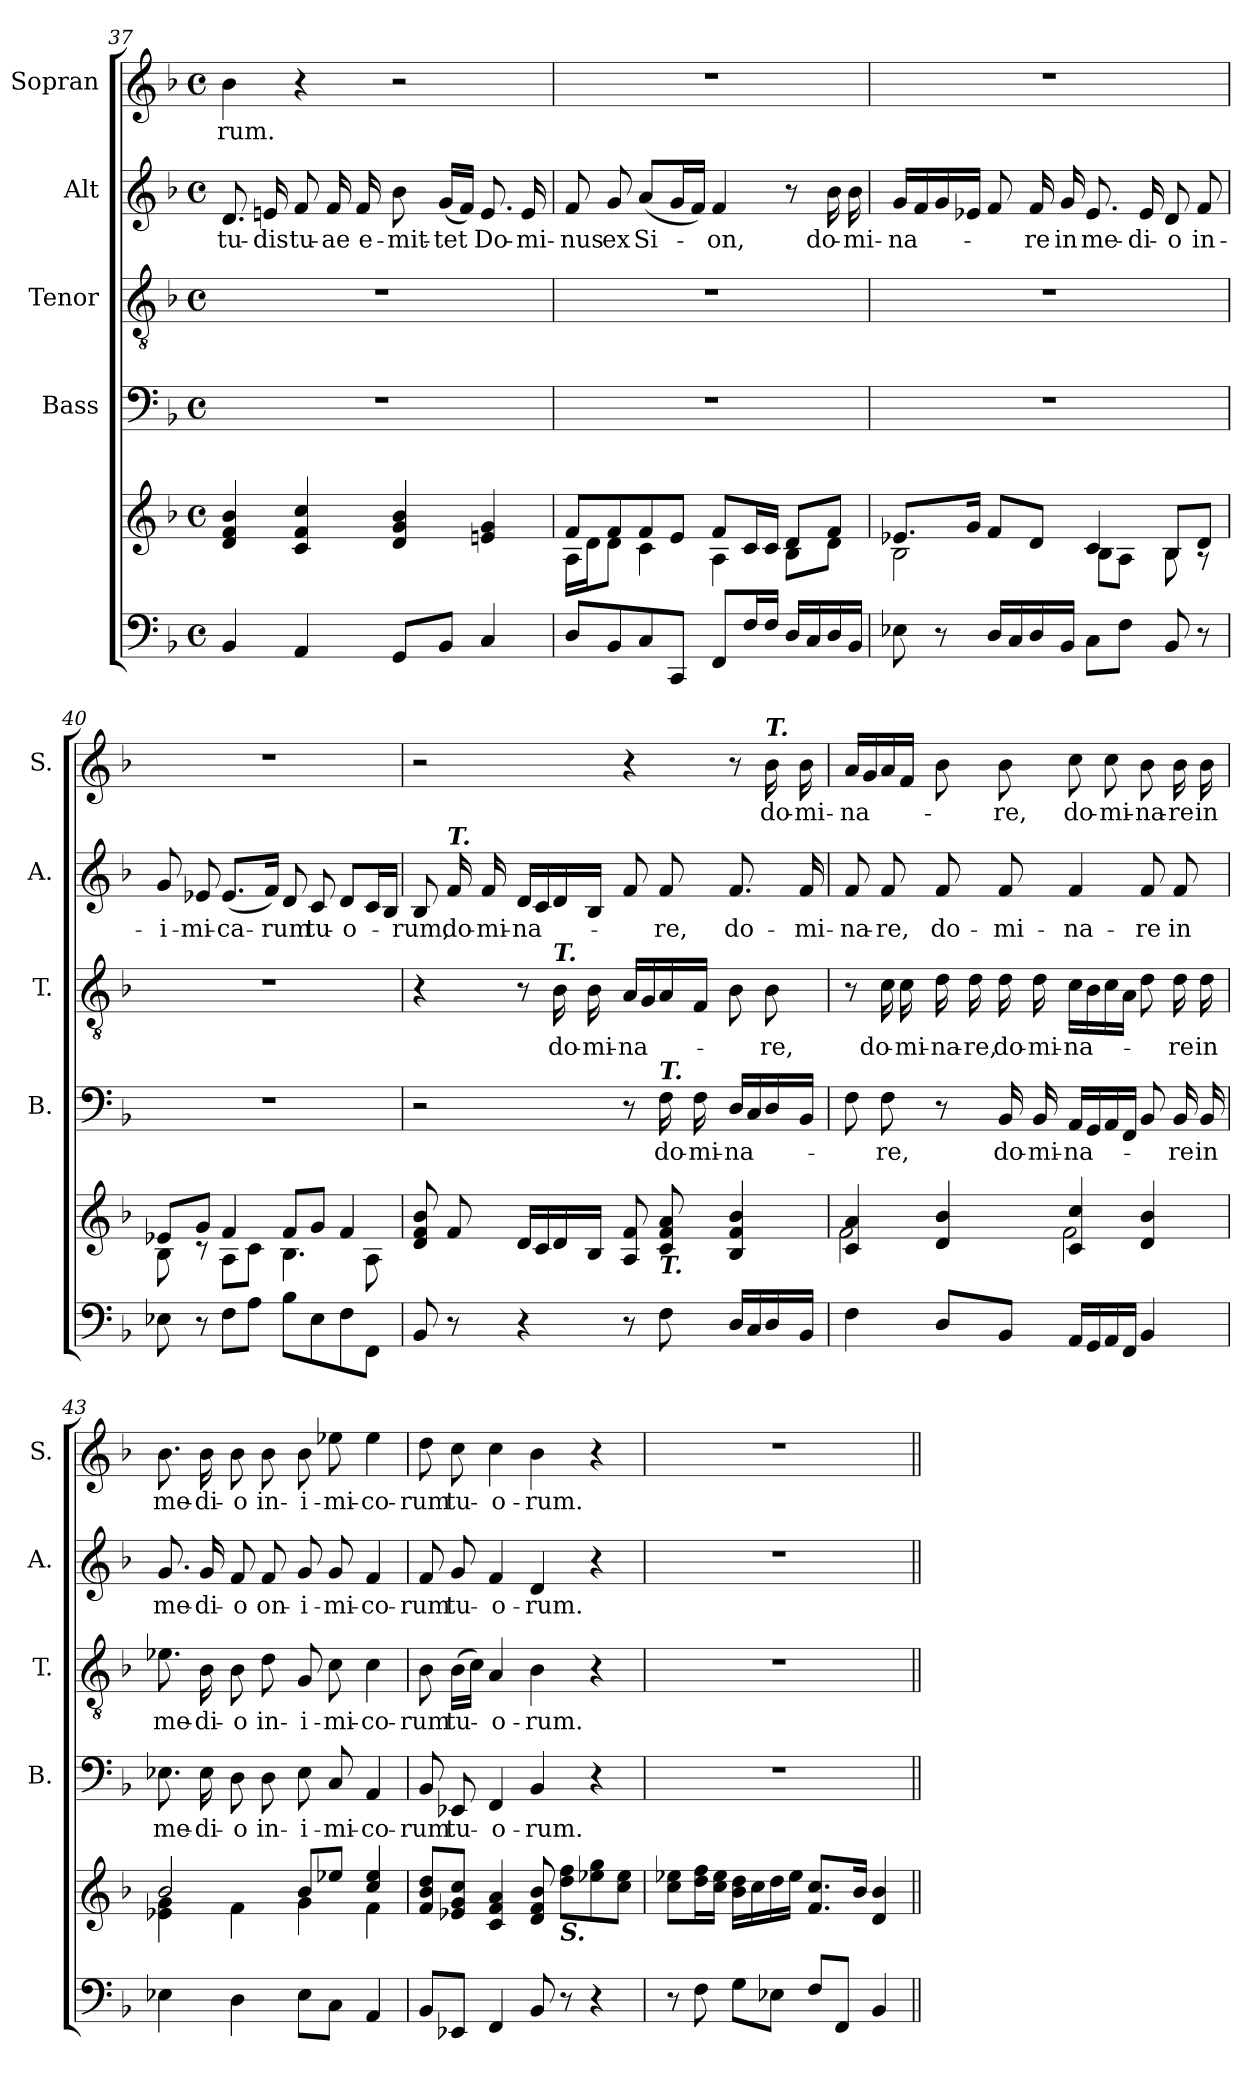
**kern	**kern	**kern	**text	**kern	**text	**kern	**text	**kern	**text
*part5	*part5	*part4	*part4	*part3	*part3	*part2	*part2	*part1	*part1
*staff6	*staff5	*staff4	*staff4	*staff3	*staff3	*staff2	*staff2	*staff1	*staff1
*	*	*I"Bass	*	*I"Tenor	*	*I"Alt	*	*I"Sopran	*
*	*	*I'B.	*	*I'T.	*	*I'A.	*	*I'S.	*
*clefF4	*clefG2	*clefF4	*	*clefGv2	*	*clefG2	*	*clefG2	*
*k[b-]	*k[b-]	*k[b-]	*	*k[b-]	*	*k[b-]	*	*k[b-]	*
*F:	*F:	*F:	*	*F:	*	*F:	*	*F:	*
*M4/4	*M4/4	*M4/4	*	*M4/4	*	*M4/4	*	*M4/4	*
*met(c)	*met(c)	*met(c)	*	*met(c)	*	*met(c)	*	*met(c)	*
=37	=37	=37	=37	=37	=37	=37	=37	=37	=37
!	!	!	!	!	!	!	!LO:LY:b	!	!LO:LY:b
4BB-/	4d/ 4f/ 4b-/	1r	.	1r	.	8.d/	-tu-	4b-\	-rum.
!	!	!	!	!	!	!	!LO:LY:b	!	!
.	.	.	.	.	.	16en/	-dis	.	.
!	!	!	!	!	!	!	!LO:LY:b	!	!
4AA/	4c/ 4f/ 4cc/	.	.	.	.	8f/	tu-	4r	.
!	!	!	!	!	!	!	!LO:LY:b	!	!
.	.	.	.	.	.	16f/	-ae	.	.
!	!	!	!	!	!	!	!LO:LY:b	!	!
.	.	.	.	.	.	16f/	e-	.	.
!	!	!	!	!	!	!	!LO:LY:b	!	!
8GG/L	4d/ 4g/ 4b-/	.	.	.	.	8b-\	-mit-	2r	.
!	!	!	!	!	!	!	!LO:LY:b	!	!
8BB-/J	.	.	.	.	.	(<16g/LL	-tet	.	.
.	.	.	.	.	.	16f/JJ)	.	.	.
!	!	!	!	!	!	!	!LO:LY:b	!	!
4C/	4en/ 4g/	.	.	.	.	8.e/	Do-	.	.
!	!	!	!	!	!	!	!LO:LY:b	!	!
.	.	.	.	.	.	16e/	-mi-	.	.
=38	=38	=38	=38	=38	=38	=38	=38	=38	=38
*	*^	*	*	*	*	*	*	*	*
!	!	!	!	!	!	!	!	!LO:LY:b	!	!
8D/L	8f/L	16A\LL	1r	.	1r	.	8f/	-nus	1r	.
.	.	16d\J	.	.	.	.	.	.	.	.
!	!	!	!	!	!	!	!	!LO:LY:b	!	!
8BB-/	8f/	8d\J	.	.	.	.	8g/	ex	.	.
!	!	!	!	!	!	!	!	!LO:LY:b	!	!
8C/	8f/	4c\	.	.	.	.	(<8a/L	Si-	.	.
8CC/J	8e/J	.	.	.	.	.	16g/L	.	.	.
.	.	.	.	.	.	.	16f/JJ)	.	.	.
!	!	!	!	!	!	!	!	!LO:LY:b	!	!
8FF/L	8f/L	4A\	.	.	.	.	4f/	-on,	.	.
16F/L	16c/L	.	.	.	.	.	.	.	.	.
16F/JJ	16c/JJ	.	.	.	.	.	.	.	.	.
16D/LL	8d/L	8B-\L	.	.	.	.	8r	.	.	.
16C/	.	.	.	.	.	.	.	.	.	.
!	!	!	!	!	!	!	!	!LO:LY:b	!	!
16D/	8f/J	8d\J	.	.	.	.	16b-\	do-	.	.
!	!	!	!	!	!	!	!	!LO:LY:b	!	!
16BB-/JJ	.	.	.	.	.	.	16b-\	-mi-	.	.
!!LO:LB:g=z
=39	=39	=39	=39	=39	=39	=39	=39	=39	=39	=39
!	!	!	!	!	!	!	!	!LO:LY:b	!	!
8E-X\	8.e-X/L	2B-\	1r	.	1r	.	16g/LL	-na-	1r	.
.	.	.	.	.	.	.	16f/	.	.	.
8r	.	.	.	.	.	.	16g/	.	.	.
.	16g/Jk	.	.	.	.	.	16e-X/JJ	.	.	.
16D/LL	8f/L	.	.	.	.	.	8f/	.	.	.
16C/	.	.	.	.	.	.	.	.	.	.
!	!	!	!	!	!	!	!	!LO:LY:b	!	!
16D/	8d/J	.	.	.	.	.	16f/	-re	.	.
!	!	!	!	!	!	!	!	!LO:LY:b	!	!
16BB-/JJ	.	.	.	.	.	.	16g/	in	.	.
!	!	!	!	!	!	!	!	!LO:LY:b	!	!
8C\L	4c/	8B-\L	.	.	.	.	8.e-/	me-	.	.
8F\J	.	8A\J	.	.	.	.	.	.	.	.
!	!	!	!	!	!	!	!	!LO:LY:b	!	!
.	.	.	.	.	.	.	16e-/	-di-	.	.
!	!	!	!	!	!	!	!	!LO:LY:b	!	!
8BB-/	8B-/L	8B-\	.	.	.	.	8d/	-o	.	.
!	!	!	!	!	!	!	!	!LO:LY:b	!	!
8r	8d/J	8rG	.	.	.	.	8f/	in-	.	.
=40	=40	=40	=40	=40	=40	=40	=40	=40	=40	=40
!	!	!	!	!	!	!	!	!LO:LY:b	!	!
8E-X\	8e-X/L	8B-\	1r	.	1r	.	8g/	-i-	1r	.
!	!	!	!	!	!	!	!	!LO:LY:b	!	!
8r	8g/J	8rB	.	.	.	.	8e-X/	-mi-	.	.
!	!	!	!	!	!	!	!	!LO:LY:b	!	!
8F\L	4f/	8A\L	.	.	.	.	(<8.e-/L	-ca-	.	.
8A\J	.	8c\J	.	.	.	.	.	.	.	.
.	.	.	.	.	.	.	16f/Jk)	.	.	.
!	!	!	!	!	!	!	!	!LO:LY:b	!	!
8B-\L	8f/L	4.B-\	.	.	.	.	8d/	-rum	.	.
!	!	!	!	!	!	!	!	!LO:LY:b	!	!
8E-\	8g/J	.	.	.	.	.	8c/	tu-	.	.
!	!	!	!	!	!	!	!	!LO:LY:b	!	!
8F\	4f/	.	.	.	.	.	8d/L	-o-	.	.
8FF\J	.	8A\	.	.	.	.	16c/L	.	.	.
.	.	.	.	.	.	.	16B-/JJ	.	.	.
*	*v	*v	*	*	*	*	*	*	*	*
=41	=41	=41	=41	=41	=41	=41	=41	=41	=41
!	!	!	!	!	!	!	!LO:LY:b	!	!
8BB-/	8d/ 8f/ 8b-/	2r	.	4r	.	8B-/	-rum,	2r	.
!	!	!	!	!	!	!LO:TX:a:Bi:t=T.	!	!	!
!	!	!	!	!	!	!	!LO:LY:b	!	!
8r	8f/	.	.	.	.	16f/	do-	.	.
!	!	!	!	!	!	!	!LO:LY:b	!	!
.	.	.	.	.	.	16f/	-mi-	.	.
!	!	!	!	!	!	!	!LO:LY:b	!	!
4r	16d/LL	.	.	8r	.	16d/LL	-na-	.	.
.	16c/	.	.	.	.	16c/	.	.	.
!	!	!	!	!LO:TX:a:Bi:t=T.	!	!	!	!	!
!	!	!	!	!	!LO:LY:b	!	!	!	!
.	16d/	.	.	16B-\	do-	16d/	.	.	.
!	!	!	!	!	!LO:LY:b	!	!	!	!
.	16B-/JJ	.	.	16B-\	-mi-	16B-/JJ	.	.	.
!	!	!	!	!	!LO:LY:b	!	!	!	!
8r	8A/ 8f/	8r	.	16A/LL	-na-	8f/	.	4r	.
.	.	.	.	16G/	.	.	.	.	.
!	!	!LO:TX:a:Bi:t=T.	!	!	!	!	!	!	!
!	!LO:TX:b:Bi:t=T.	!	!	!	!	!	!	!	!
!	!	!	!LO:LY:b	!	!	!	!LO:LY:b	!	!
8F\	8c/ 8f/ 8a/	16F\	do-	16A/	.	8f/	-re,	.	.
!	!	!	!LO:LY:b	!	!	!	!	!	!
.	.	16F\	-mi-	16F/JJ	.	.	.	.	.
!	!	!	!LO:LY:b	!	!	!	!LO:LY:b	!	!
16D/LL	4B-/ 4f/ 4b-/	16D/LL	-na-	8B-\	.	8.f/	do-	8r	.
16C/	.	16C/	.	.	.	.	.	.	.
!	!	!	!	!	!	!	!	!LO:TX:a:Bi:t=T.	!
!	!	!	!	!	!LO:LY:b	!	!	!	!LO:LY:b
16D/	.	16D/	.	8B-\	-re,	.	.	16b-\	do-
!	!	!	!	!	!	!	!LO:LY:b	!	!LO:LY:b
16BB-/JJ	.	16BB-/JJ	.	.	.	16f/	-mi-	16b-\	-mi-
!!LO:PB:g=z
=42	=42	=42	=42	=42	=42	=42	=42	=42	=42
*	*^	*	*	*	*	*	*	*	*
!	!	!	!	!	!	!	!	!LO:LY:b	!	!LO:LY:b
4F\	4c/ 4a/	2f\	8F\	.	8r	.	8f/	-na-	16a/LL	-na-
.	.	.	.	.	.	.	.	.	16g/	.
!	!	!	!	!LO:LY:b	!	!LO:LY:b	!	!LO:LY:b	!	!
.	.	.	8F\	-re,	16c\	do-	8f/	-re,	16a/	.
!	!	!	!	!	!	!LO:LY:b	!	!	!	!
.	.	.	.	.	16c\	-mi-	.	.	16f/JJ	.
!	!	!	!	!	!	!LO:LY:b	!	!LO:LY:b	!	!
8D/L	4d/ 4b-/	.	8r	.	16d\	-na-	8f/	do-	8b-\	.
!	!	!	!	!	!	!LO:LY:b	!	!	!	!
.	.	.	.	.	16d\	-re,	.	.	.	.
!	!	!	!	!LO:LY:b	!	!LO:LY:b	!	!LO:LY:b	!	!LO:LY:b
8BB-/J	.	.	16BB-/	do-	16d\	do-	8f/	-mi-	8b-\	-re,
!	!	!	!	!LO:LY:b	!	!LO:LY:b	!	!	!	!
.	.	.	16BB-/	-mi-	16d\	-mi-	.	.	.	.
!	!	!	!	!LO:LY:b	!	!LO:LY:b	!	!LO:LY:b	!	!LO:LY:b
16AA/LL	4c/ 4cc/	2f\	16AA/LL	-na-	16c\LL	-na-	4f/	-na-	8cc\	do-
16GG/	.	.	16GG/	.	16B-\	.	.	.	.	.
!	!	!	!	!	!	!	!	!	!	!LO:LY:b
16AA/	.	.	16AA/	.	16c\	.	.	.	8cc\	-mi-
16FF/JJ	.	.	16FF/JJ	.	16A\JJ	.	.	.	.	.
!	!	!	!	!	!	!	!	!LO:LY:b	!	!LO:LY:b
4BB-/	4d/ 4b-/	.	8BB-/	.	8d\	.	8f/	-re	8b-\	-na-
!	!	!	!	!LO:LY:b	!	!LO:LY:b	!	!LO:LY:b	!	!LO:LY:b
.	.	.	16BB-/	-re	16d\	-re	8f/	in	16b-\	-re
!	!	!	!	!LO:LY:b	!	!LO:LY:b	!	!	!	!LO:LY:b
.	.	.	16BB-/	in	16d\	in	.	.	16b-\	in
=43	=43	=43	=43	=43	=43	=43	=43	=43	=43	=43
!	!	!	!	!LO:LY:b	!	!LO:LY:b	!	!LO:LY:b	!	!LO:LY:b
4E-X\	2b-/	4e-X\ 4g\	8.E-X\	me-	8.e-X\	me-	8.g/	me-	8.b-\	me-
!	!	!	!	!LO:LY:b	!	!LO:LY:b	!	!LO:LY:b	!	!LO:LY:b
.	.	.	16E-\	-di-	16B-\	-di-	16g/	-di-	16b-\	-di-
!	!	!	!	!LO:LY:b	!	!LO:LY:b	!	!LO:LY:b	!	!LO:LY:b
4D\	.	4f\	8D\	-o	8B-\	-o	8f/	-o	8b-\	-o
!	!	!	!	!LO:LY:b	!	!LO:LY:b	!	!LO:LY:b	!	!LO:LY:b
.	.	.	8D\	in-	8d\	in-	8f/	on-	8b-\	in-
!	!	!	!	!LO:LY:b	!	!LO:LY:b	!	!LO:LY:b	!	!LO:LY:b
8E-\L	8b-/L	4g\	8E-\	-i-	8G/	-i-	8g/	-i-	8b-\	-i-
!	!	!	!	!LO:LY:b	!	!LO:LY:b	!	!LO:LY:b	!	!LO:LY:b
8C\J	8ee-X/J	.	8C/	-mi-	8c\	-mi-	8g/	-mi-	8ee-X\	-mi-
!	!	!	!	!LO:LY:b	!	!LO:LY:b	!	!LO:LY:b	!	!LO:LY:b
4AA/	4cc/ 4ee-/	4f\	4AA/	-co-	4c\	-co-	4f/	-co-	4ee-\	-co-
=44	=44	=44	=44	=44	=44	=44	=44	=44	=44	=44
!	!	!	!	!LO:LY:b	!	!LO:LY:b	!	!LO:LY:b	!	!LO:LY:b
*	*v	*v	*	*	*	*	*	*	*	*
8BB-/L	8f/ 8b-/ 8dd/L	8BB-/	-rum	8B-\	-rum	8f/	-rum	8dd\	-rum
!	!	!	!LO:LY:b	!	!LO:LY:b	!	!LO:LY:b	!	!LO:LY:b
8EE-X/J	8e-X/ 8g/ 8cc/J	8EE-X/	tu-	(>16B-\LL	tu-	8g/	tu-	8cc\	tu-
.	.	.	.	16c\JJ)	.	.	.	.	.
!	!	!	!LO:LY:b	!	!LO:LY:b	!	!LO:LY:b	!	!LO:LY:b
4FF/	4c/ 4f/ 4a/	4FF/	-o-	4A/	-o-	4f/	-o-	4cc\	-o-
!	!	!	!LO:LY:b	!	!LO:LY:b	!	!LO:LY:b	!	!LO:LY:b
8BB-/	8d/ 8f/ 8b-/	4BB-/	-rum.	4B-\	-rum.	4d/	-rum.	4b-\	-rum.
!	!LO:TX:b:Bi:t=S.	!	!	!	!	!	!	!	!
8r	8dd\ 8ff\L	.	.	.	.	.	.	.	.
4r	8ee-X\ 8gg\	4r	.	4r	.	4r	.	4r	.
.	8cc\ 8ee-\J	.	.	.	.	.	.	.	.
!!LO:LB:g=z
=45	=45	=45	=45	=45	=45	=45	=45	=45	=45
8r	8cc\ 8ee-X\L	1r	.	1r	.	1r	.	1r	.
8F\	16dd\ 16ff\L	.	.	.	.	.	.	.	.
.	16cc\ 16ee-\JJ	.	.	.	.	.	.	.	.
8G\L	16b-\ 16dd\LL	.	.	.	.	.	.	.	.
.	16cc\	.	.	.	.	.	.	.	.
8E-X\J	16dd\	.	.	.	.	.	.	.	.
.	16ee-\JJ	.	.	.	.	.	.	.	.
8F/L	8.f/ 8.cc/L	.	.	.	.	.	.	.	.
8FF/J	.	.	.	.	.	.	.	.	.
.	16b-/Jk	.	.	.	.	.	.	.	.
4BB-/	4d/ 4b-/	.	.	.	.	.	.	.	.
=||	=||	=||	=||	=||	=||	=||	=||	=||	=||
*-	*-	*-	*-	*-	*-	*-	*-	*-	*-
